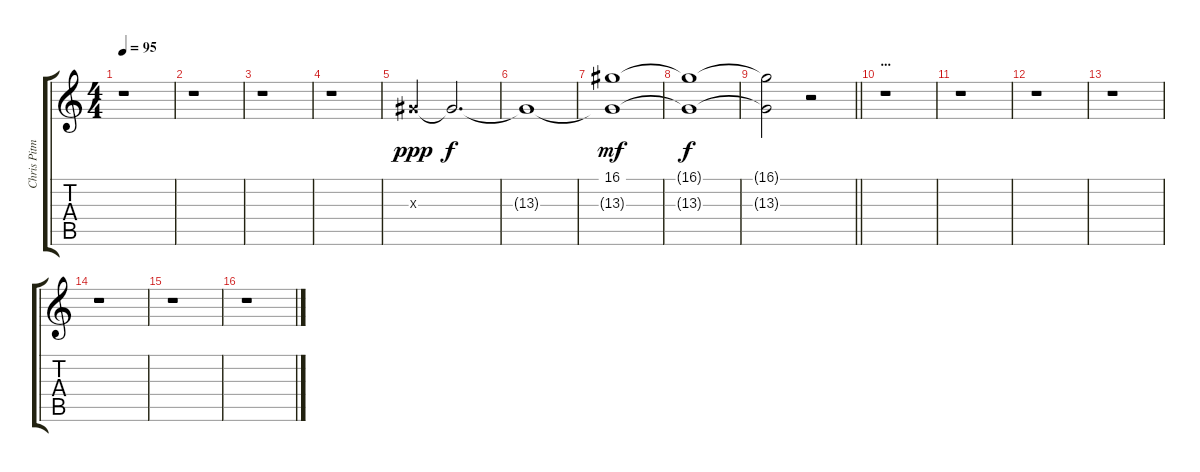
\track ("Chris Pitman - Synth 2" "Chris Pitm") {instrument stringensemble1}
\staff {score tabs}
\tuning (E4 B3 G3 D3 A2 E2) {hide}
\ts (4 4)
\tempo 95
\clef g2
\ks c
r.1{dy mf} |
r.1 |
r.1 |
r.1 |
13.3{x}.4{dy ppp volume 1 instrument stringensemble2} 13.3{t}.2{d dy f volume 14} |
13.3{t}.1 |
(16.1 13.3{t}).1{dy mf} |
(16.1{t} 13.3{t}).1{dy f} |
\barLineRight lightlight
(16.1{t} 13.3{t}).2 r.2 |
\section ("" "...")
r.1 |
r.1 |
r.1 |
r.1 |
r.1 |
r.1 |
r.1
